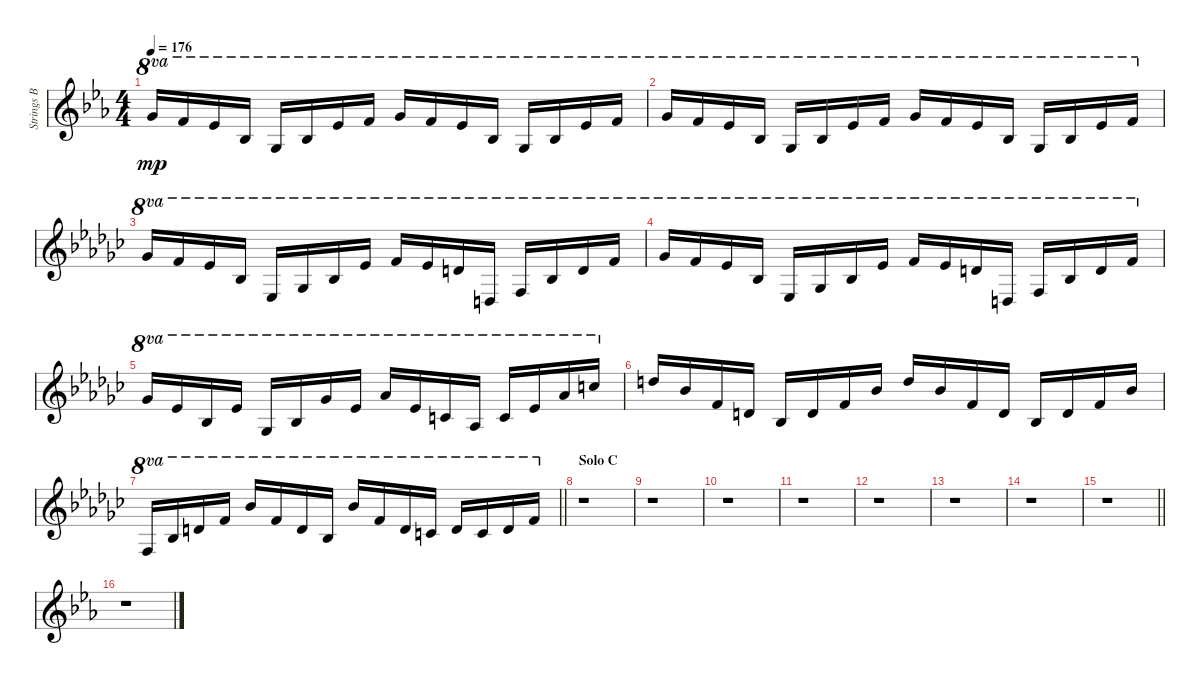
\track ("Strings B" "Strings B") {instrument stringensemble1}
\staff {score}
\tuning (E4 B3 G3 D3 A2 E2) {hide}
\ts (4 4)
\tempo 176
\clef g2
\ks cminor
15.1.16{ot 8va dy mp} 13.1.16{ot 8va} 11.1.16{ot 8va} 11.2.16{ot 8va} 12.3.16{ot 8va} 11.2.16{ot 8va} 11.1.16{ot 8va} 13.1.16{ot 8va} 15.1.16{ot 8va} 13.1.16{ot 8va} 11.1.16{ot 8va} 11.2.16{ot 8va} 12.3.16{ot 8va} 11.2.16{ot 8va} 11.1.16{ot 8va} 13.1.16{ot 8va} |
15.1.16{ot 8va} 13.1.16{ot 8va} 11.1.16{ot 8va} 11.2.16{ot 8va} 12.3.16{ot 8va} 11.2.16{ot 8va} 11.1.16{ot 8va} 13.1.16{ot 8va} 15.1.16{ot 8va} 13.1.16{ot 8va} 11.1.16{ot 8va} 11.2.16{ot 8va} 12.3.16{ot 8va} 11.2.16{ot 8va} 11.1.16{ot 8va} 13.1.16{ot 8va} |
\ks ebminor
14.1.16{ot 8va} 13.1.16{ot 8va} 11.1.16{ot 8va} 11.2.16{ot 8va} 13.4.16{ot 8va} 11.3.16{ot 8va} 11.2.16{ot 8va} 11.1.16{ot 8va} 13.1.16{ot 8va} 11.1.16{ot 8va} 10.1.16{ot 8va} 12.4.16{ot 8va} 10.3.16{ot 8va} 11.2.16{ot 8va} 10.1.16{ot 8va} 13.1.16{ot 8va} |
14.1.16{ot 8va} 13.1.16{ot 8va} 11.1.16{ot 8va} 11.2.16{ot 8va} 13.4.16{ot 8va} 11.3.16{ot 8va} 11.2.16{ot 8va} 11.1.16{ot 8va} 13.1.16{ot 8va} 11.1.16{ot 8va} 10.1.16{ot 8va} 12.4.16{ot 8va} 10.3.16{ot 8va} 11.2.16{ot 8va} 10.1.16{ot 8va} 13.1.16{ot 8va} |
14.1.16{ot 8va} 11.1.16{ot 8va} 11.2.16{ot 8va} 11.1.16{ot 8va} 11.3.16{ot 8va} 11.2.16{ot 8va} 14.1.16{ot 8va} 11.1.16{ot 8va} 16.1.16{ot 8va} 16.2.16{ot 8va} 17.3.16{ot 8va} 18.4.16{ot 8va} 17.3.16{ot 8va} 16.2.16{ot 8va} 16.1.16{ot 8va} 20.1.16{ot 8va} |
10.1.16 11.2.16 10.3.16 12.4.16 13.5.16 12.4.16 10.3.16 11.2.16 10.1.16 11.2.16 10.3.16 12.4.16 13.5.16 12.4.16 10.3.16 11.2.16 |
\barLineRight lightlight
10.3.16{ot 8va} 11.2.16{ot 8va} 10.1.16{ot 8va} 13.1.16{ot 8va} 18.1.16{ot 8va} 13.1.16{ot 8va} 15.2.16{ot 8va} 15.3.16{ot 8va} 18.1.16{ot 8va} 13.1.16{ot 8va} 15.2.16{ot 8va} 13.2.16{ot 8va} 15.2.16{ot 8va} 13.2.16{ot 8va} 15.2.16{ot 8va} 13.1.16{ot 8va} |
\section ("" "Solo C")
r.1 |
r.1 |
r.1 |
r.1 |
r.1 |
r.1 |
r.1 |
\barLineRight lightlight
r.1 |
\section ("" "")
\ks cminor
r.1
